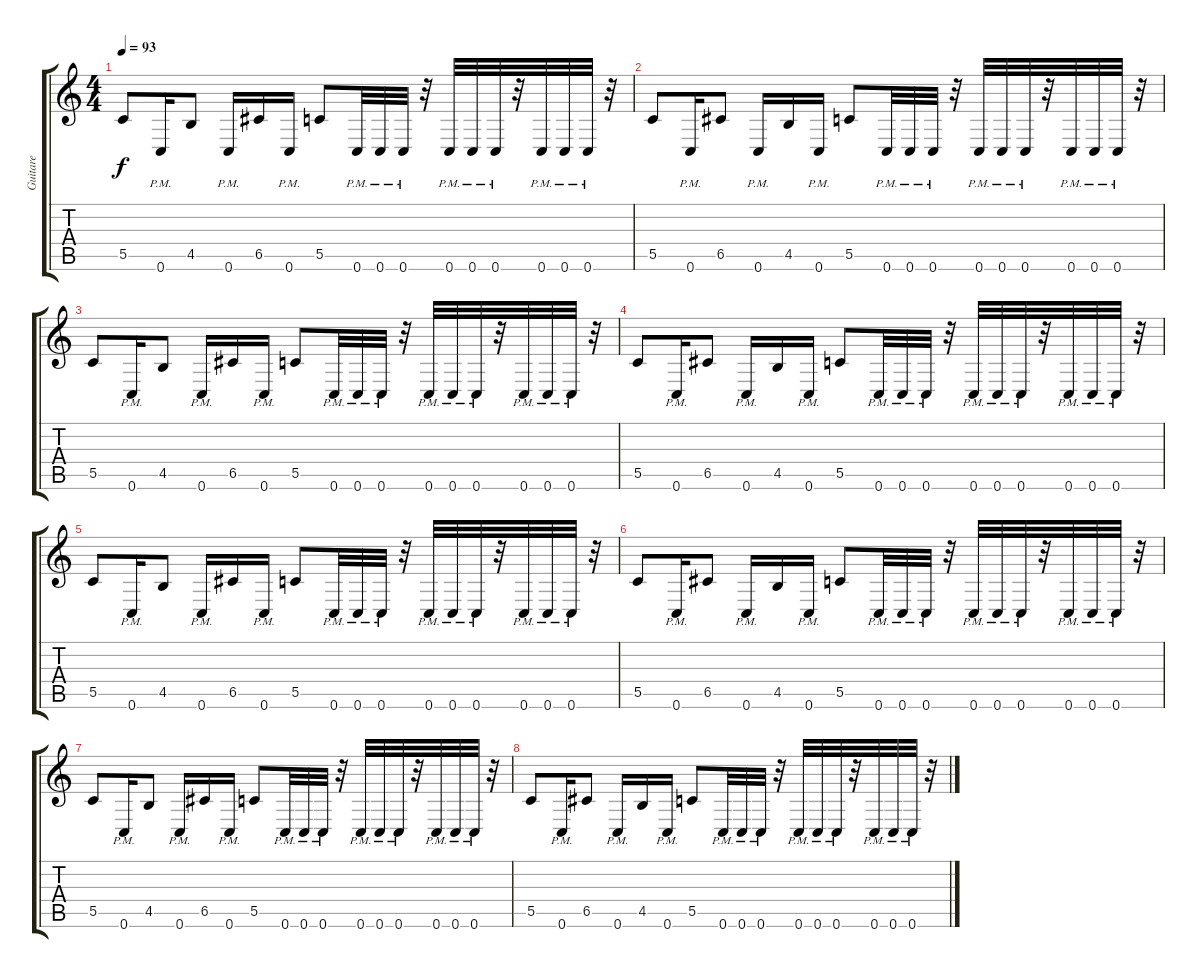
\track ("Guitare" "Guitare") {instrument distortionguitar}
\staff {score tabs}
\tuning (D4 A3 F3 C3 G2 C2) {hide}
\ts (4 4)
\tempo 93
\clef g2
\ks c
5.5.8{dy f} 0.6{pm}.16 4.5.8 0.6{pm}.16 6.5.16 0.6{pm}.16 5.5.8 0.6{pm}.32 0.6{pm}.32 0.6{pm}.32 r.32 0.6{pm}.32 0.6{pm}.32 0.6{pm}.32 r.32 0.6{pm}.32 0.6{pm}.32 0.6{pm}.32 r.32 |
5.5.8 0.6{pm}.16 6.5.8 0.6{pm}.16 4.5.16 0.6{pm}.16 5.5.8 0.6{pm}.32 0.6{pm}.32 0.6{pm}.32 r.32 0.6{pm}.32 0.6{pm}.32 0.6{pm}.32 r.32 0.6{pm}.32 0.6{pm}.32 0.6{pm}.32 r.32 |
5.5.8 0.6{pm}.16 4.5.8 0.6{pm}.16 6.5.16 0.6{pm}.16 5.5.8 0.6{pm}.32 0.6{pm}.32 0.6{pm}.32 r.32 0.6{pm}.32 0.6{pm}.32 0.6{pm}.32 r.32 0.6{pm}.32 0.6{pm}.32 0.6{pm}.32 r.32 |
5.5.8 0.6{pm}.16 6.5.8 0.6{pm}.16 4.5.16 0.6{pm}.16 5.5.8 0.6{pm}.32 0.6{pm}.32 0.6{pm}.32 r.32 0.6{pm}.32 0.6{pm}.32 0.6{pm}.32 r.32 0.6{pm}.32 0.6{pm}.32 0.6{pm}.32 r.32 |
5.5.8 0.6{pm}.16 4.5.8 0.6{pm}.16 6.5.16 0.6{pm}.16 5.5.8 0.6{pm}.32 0.6{pm}.32 0.6{pm}.32 r.32 0.6{pm}.32 0.6{pm}.32 0.6{pm}.32 r.32 0.6{pm}.32 0.6{pm}.32 0.6{pm}.32 r.32 |
5.5.8 0.6{pm}.16 6.5.8 0.6{pm}.16 4.5.16 0.6{pm}.16 5.5.8 0.6{pm}.32 0.6{pm}.32 0.6{pm}.32 r.32 0.6{pm}.32 0.6{pm}.32 0.6{pm}.32 r.32 0.6{pm}.32 0.6{pm}.32 0.6{pm}.32 r.32 |
5.5.8 0.6{pm}.16 4.5.8 0.6{pm}.16 6.5.16 0.6{pm}.16 5.5.8 0.6{pm}.32 0.6{pm}.32 0.6{pm}.32 r.32 0.6{pm}.32 0.6{pm}.32 0.6{pm}.32 r.32 0.6{pm}.32 0.6{pm}.32 0.6{pm}.32 r.32 |
5.5.8 0.6{pm}.16 6.5.8 0.6{pm}.16 4.5.16 0.6{pm}.16 5.5.8 0.6{pm}.32 0.6{pm}.32 0.6{pm}.32 r.32 0.6{pm}.32 0.6{pm}.32 0.6{pm}.32 r.32 0.6{pm}.32 0.6{pm}.32 0.6{pm}.32 r.32
